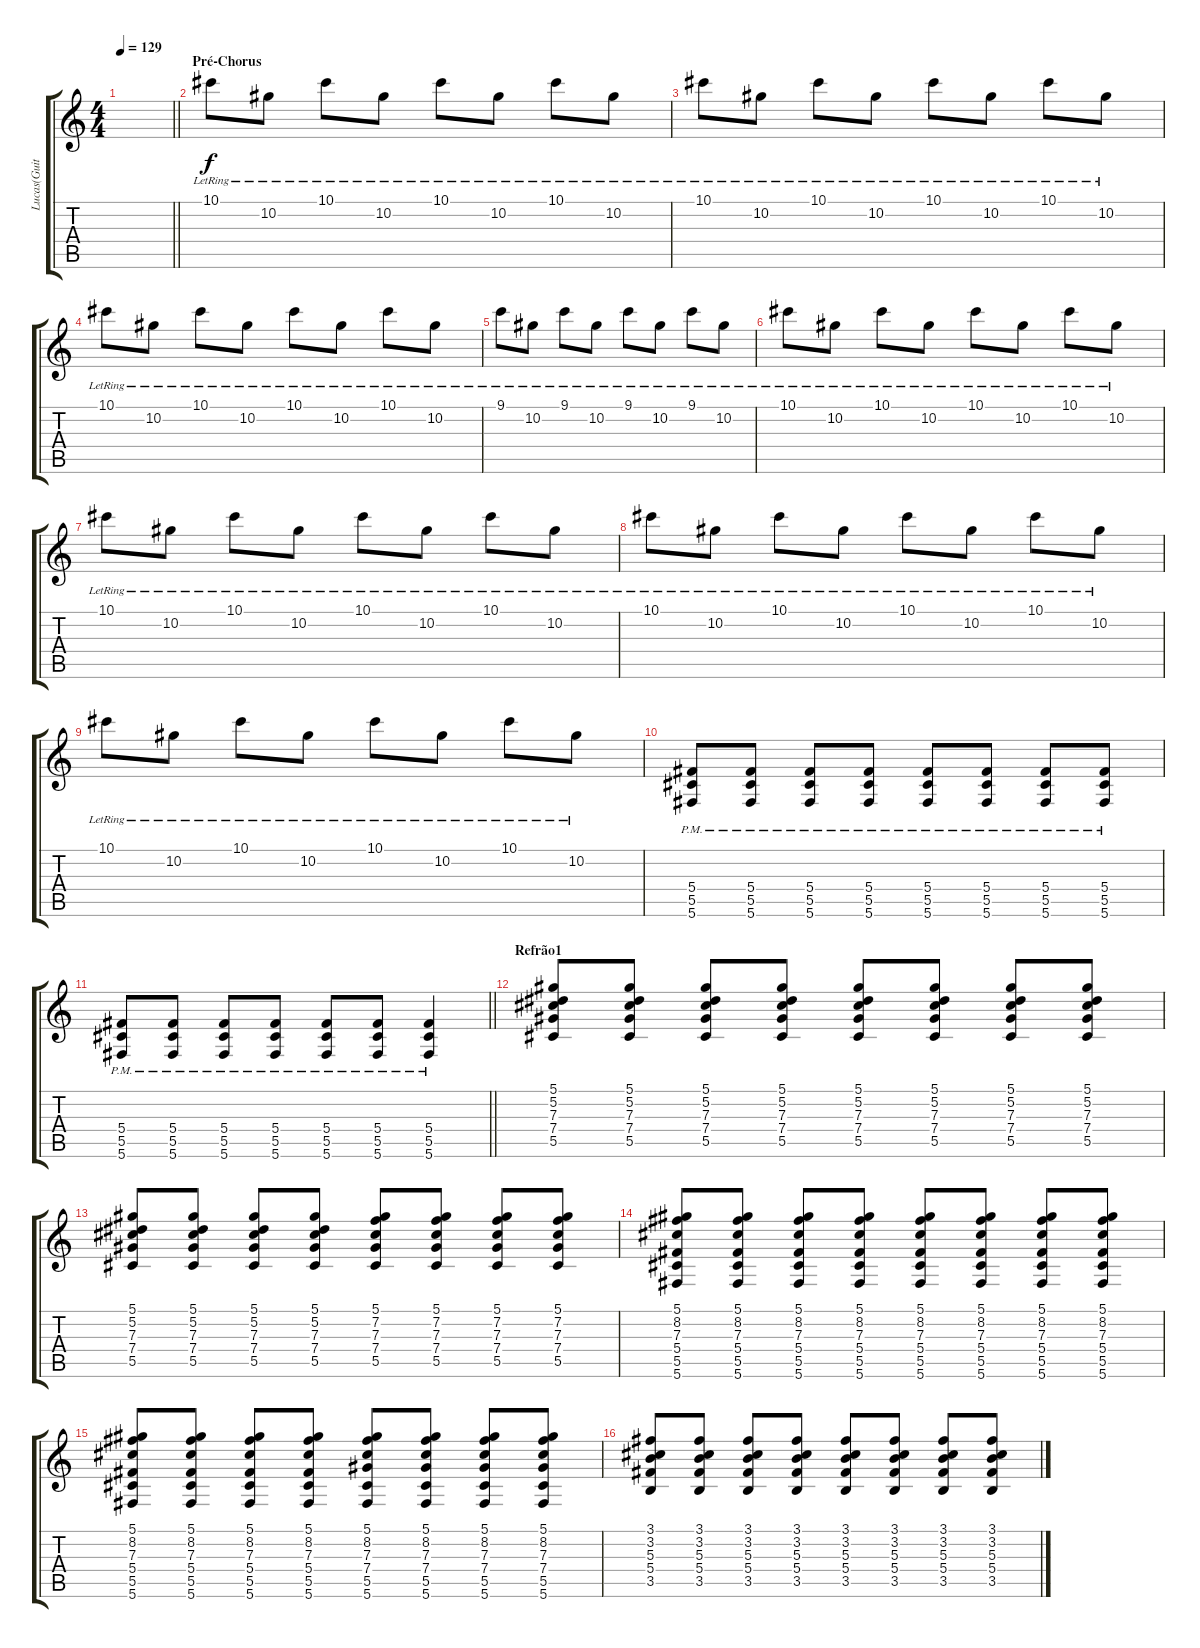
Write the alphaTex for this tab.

\track ("Lucas(Guitarra)" "Lucas(Guit") {instrument acousticguitarsteel}
\staff {score tabs}
\tuning (Eb4 Bb3 Gb3 Db3 Ab2 Db2) {hide}
\ts (4 4)
\tempo 129
\clef g2
\barLineRight lightlight
\ks c
|
\section ("" "Pré-Chorus")
10.1{lr}.8{volume 8 instrument electricguitarjazz} 10.2{lr}.8 10.1{lr}.8 10.2{lr}.8 10.1{lr}.8 10.2{lr}.8 10.1{lr}.8 10.2{lr}.8 |
10.1{lr}.8 10.2{lr}.8 10.1{lr}.8 10.2{lr}.8 10.1{lr}.8 10.2{lr}.8 10.1{lr}.8 10.2{lr}.8 |
10.1{lr}.8 10.2{lr}.8 10.1{lr}.8 10.2{lr}.8 10.1{lr}.8 10.2{lr}.8 10.1{lr}.8 10.2{lr}.8 |
9.1{lr}.8 10.2{lr}.8 9.1{lr}.8 10.2{lr}.8 9.1{lr}.8 10.2{lr}.8 9.1{lr}.8 10.2{lr}.8 |
10.1{lr}.8 10.2{lr}.8 10.1{lr}.8 10.2{lr}.8 10.1{lr}.8 10.2{lr}.8 10.1{lr}.8 10.2{lr}.8 |
10.1{lr}.8 10.2{lr}.8 10.1{lr}.8 10.2{lr}.8 10.1{lr}.8 10.2{lr}.8 10.1{lr}.8 10.2{lr}.8 |
10.1{lr}.8 10.2{lr}.8 10.1{lr}.8 10.2{lr}.8 10.1{lr}.8 10.2{lr}.8 10.1{lr}.8 10.2{lr}.8 |
10.1{lr}.8 10.2{lr}.8 10.1{lr}.8 10.2{lr}.8 10.1{lr}.8 10.2{lr}.8 10.1{lr}.8 10.2{lr}.8 |
(5.4{pm} 5.5{pm} 5.6{pm}).8{volume 12 instrument distortionguitar} (5.4{pm} 5.5{pm} 5.6{pm}).8 (5.4{pm} 5.5{pm} 5.6{pm}).8 (5.4{pm} 5.5{pm} 5.6{pm}).8 (5.4{pm} 5.5{pm} 5.6{pm}).8 (5.4{pm} 5.5{pm} 5.6{pm}).8 (5.4{pm} 5.5{pm} 5.6{pm}).8 (5.4{pm} 5.5{pm} 5.6{pm}).8 |
\barLineRight lightlight
(5.4{pm} 5.5{pm} 5.6{pm}).8 (5.4{pm} 5.5{pm} 5.6{pm}).8 (5.4{pm} 5.5{pm} 5.6{pm}).8 (5.4{pm} 5.5{pm} 5.6{pm}).8 (5.4{pm} 5.5{pm} 5.6{pm}).8 (5.4{pm} 5.5{pm} 5.6{pm}).8 (5.4{pm} 5.5{pm} 5.6{pm}).4 |
\section ("" "Refrão1")
(5.1 5.2 7.3 7.4 5.5).8 (5.1 5.2 7.3 7.4 5.5).8 (5.1 5.2 7.3 7.4 5.5).8 (5.1 5.2 7.3 7.4 5.5).8 (5.1 5.2 7.3 7.4 5.5).8 (5.1 5.2 7.3 7.4 5.5).8 (5.1 5.2 7.3 7.4 5.5).8 (5.1 5.2 7.3 7.4 5.5).8 |
(5.1 5.2 7.3 7.4 5.5).8 (5.1 5.2 7.3 7.4 5.5).8 (5.1 5.2 7.3 7.4 5.5).8 (5.1 5.2 7.3 7.4 5.5).8 (5.1 7.2 7.3 7.4 5.5).8 (5.1 7.2 7.3 7.4 5.5).8 (5.1 7.2 7.3 7.4 5.5).8 (5.1 7.2 7.3 7.4 5.5).8 |
(5.1 8.2 7.3 5.4 5.5 5.6).8 (5.1 8.2 7.3 5.4 5.5 5.6).8 (5.1 8.2 7.3 5.4 5.5 5.6).8 (5.1 8.2 7.3 5.4 5.5 5.6).8 (5.1 8.2 7.3 5.4 5.5 5.6).8 (5.1 8.2 7.3 5.4 5.5 5.6).8 (5.1 8.2 7.3 5.4 5.5 5.6).8 (5.1 8.2 7.3 5.4 5.5 5.6).8 |
(5.1 8.2 7.3 5.4 5.5 5.6).8 (5.1 8.2 7.3 5.4 5.5 5.6).8 (5.1 8.2 7.3 5.4 5.5 5.6).8 (5.1 8.2 7.3 5.4 5.5 5.6).8 (5.1 8.2 7.3 7.4 5.5 5.6).8 (5.1 8.2 7.3 7.4 5.5 5.6).8 (5.1 8.2 7.3 7.4 5.5 5.6).8 (5.1 8.2 7.3 7.4 5.5 5.6).8 |
(3.1 3.2 5.3 5.4 3.5).8 (3.1 3.2 5.3 5.4 3.5).8 (3.1 3.2 5.3 5.4 3.5).8 (3.1 3.2 5.3 5.4 3.5).8 (3.1 3.2 5.3 5.4 3.5).8 (3.1 3.2 5.3 5.4 3.5).8 (3.1 3.2 5.3 5.4 3.5).8 (3.1 3.2 5.3 5.4 3.5).8
